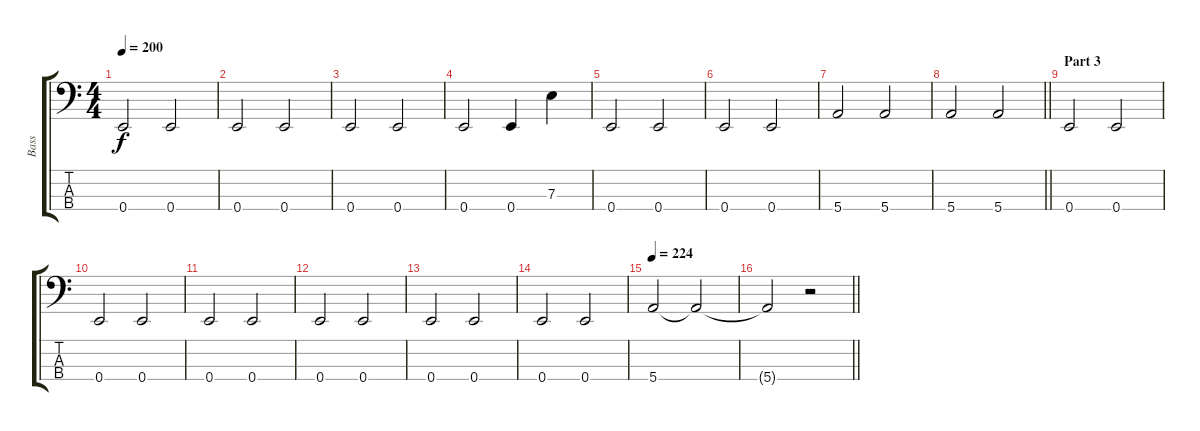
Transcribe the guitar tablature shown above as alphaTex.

\track ("Bass" "Bass") {instrument electricbasspick}
\staff {score tabs}
\tuning (G2 D2 A1 E1) {hide}
\ts (4 4)
\tempo 200
\clef f4
\ks c
0.4.2{dy f} 0.4.2 |
0.4.2 0.4.2 |
0.4.2 0.4.2 |
0.4.2 0.4.4 7.3.4 |
0.4.2 0.4.2 |
0.4.2 0.4.2 |
5.4.2 5.4.2 |
\barLineRight lightlight
5.4.2 5.4.2 |
\section ("" "Part 3")
0.4.2 0.4.2 |
0.4.2 0.4.2 |
0.4.2 0.4.2 |
0.4.2 0.4.2 |
0.4.2 0.4.2 |
0.4.2 0.4.2 |
\tempo 224
5.4.2 5.4{t}.2 |
\barLineRight lightlight
5.4{t}.2 r.2
